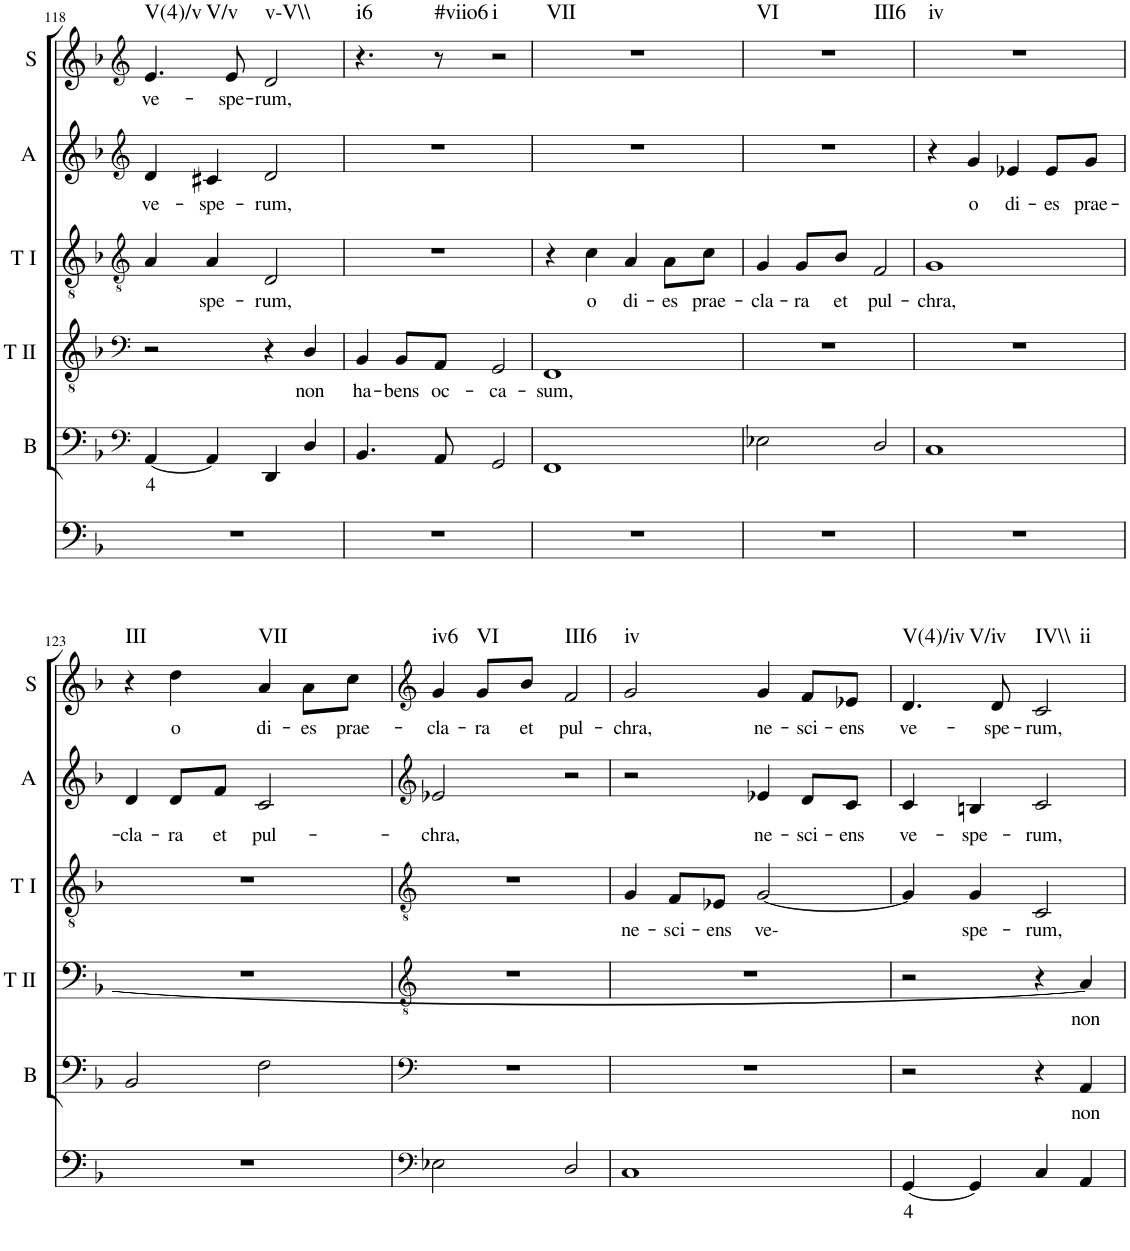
**kern	**text	**kern	**text	**kern	**text	**kern	**text	**kern	**text	**kern	**text	**harte
*part6	*part6	*part5	*part5	*part4	*part4	*part3	*part3	*part2	*part2	*part1	*part1	*part1
*staff6	*staff6	*staff5	*staff5	*staff4	*staff4	*staff3	*staff3	*staff2	*staff2	*staff1	*staff1	*
*I"Continuo	*	*I"Bass	*	*I"Tenor II	*	*I"Tenor I	*	*I"Alto	*	*I"Soprano	*	*
*	*	*I'B	*	*I'T II	*	*I'T I	*	*I'A	*	*I'S	*	*
!!LO:PB:g=z
*clefF4	*	*clefF4	*	*clefF4	*	*clefGv2	*	*clefG2	*	*clefG2	*	*
*k[b-]	*	*k[b-]	*	*k[b-]	*	*k[b-]	*	*k[b-]	*	*k[b-]	*	*
*	*	*	*	*	*	*	*	*M4/4	*	*M4/4	*	*
=118	=118	=118	=118	=118	=118	=118	=118	=118	=118	=118	=118	=118
!	!	!	!LO:LY:b	!	!	!	!	!	!LO:LY:b	!	!LO:LY:b	!LO:H:n=1:kt=V(4)/v
!	!	!	!	!	!	!	!	!	!	!	!	!LO:H:n=2:kt=V/v
1r	.	[4AA/	4	2r	.	4A/	.	4d/	ve-	4.e/	ve-	N N
!	!	!	!	!	!	!	!LO:LY:b	!	!LO:LY:b	!	!	!
.	.	4AA/]	.	.	.	4A/	spe-	4c#X/	spe-	.	.	.
!	!	!	!	!	!	!	!	!	!	!	!LO:LY:b	!
.	.	.	.	.	.	.	.	.	.	8e/	spe-	.
!	!	!	!	!	!	!	!LO:LY:b	!	!LO:LY:b	!	!LO:LY:b	!LO:H:kt=v-V\\
.	.	4DD/	.	4r	.	2D/	rum,	2d/	rum,	2d/	rum,	N
!	!	!	!	!	!LO:LY:b	!	!	!	!	!	!	!
.	.	4D/	.	4D/	non	.	.	.	.	.	.	.
=119	=119	=119	=119	=119	=119	=119	=119	=119	=119	=119	=119	=119
!	!	!	!	!	!LO:LY:b	!	!	!	!	!	!	!LO:H:kt=i6
1r	.	4.BB-/	.	4BB-/	ha-	1r	.	1r	.	4.r	.	N
!	!	!	!	!	!LO:LY:b	!	!	!	!	!	!	!
.	.	.	.	8BB-/L	bens	.	.	.	.	.	.	.
!	!	!	!	!	!LO:LY:b	!	!	!	!	!	!	!LO:H:kt=#viio6
.	.	8AA/	.	8AA/J	oc-	.	.	.	.	8r	.	N
!	!	!	!	!	!LO:LY:b	!	!	!	!	!	!	!LO:H:kt=i
.	.	2GG/	.	2GG/	ca-	.	.	.	.	2r	.	N
=120	=120	=120	=120	=120	=120	=120	=120	=120	=120	=120	=120	=120
!	!	!	!	!	!LO:LY:b	!	!	!	!	!	!	!LO:H:kt=VII
1r	.	1FF	.	1FF	sum,	4r	.	1r	.	1r	.	N
!	!	!	!	!	!	!	!LO:LY:b	!	!	!	!	!
.	.	.	.	.	.	4c\	o	.	.	.	.	.
!	!	!	!	!	!	!	!LO:LY:b	!	!	!	!	!
.	.	.	.	.	.	4A/	di-	.	.	.	.	.
!	!	!	!	!	!	!	!LO:LY:b	!	!	!	!	!
.	.	.	.	.	.	8A\L	es	.	.	.	.	.
!	!	!	!	!	!	!	!LO:LY:b	!	!	!	!	!
.	.	.	.	.	.	8c\J	prae-	.	.	.	.	.
=121	=121	=121	=121	=121	=121	=121	=121	=121	=121	=121	=121	=121
!	!	!	!	!	!	!	!LO:LY:b	!	!	!	!	!LO:H:n=1:kt=VI
!	!	!	!	!	!	!	!	!	!	!	!	!LO:H:n=2:kt=III6
1r	.	2E-X\	.	1r	.	4G/	cla-	1r	.	1r	.	N N
!	!	!	!	!	!	!	!LO:LY:b	!	!	!	!	!
.	.	.	.	.	.	8G/L	ra	.	.	.	.	.
!	!	!	!	!	!	!	!LO:LY:b	!	!	!	!	!
.	.	.	.	.	.	8B-/J	et	.	.	.	.	.
!	!	!	!	!	!	!	!LO:LY:b	!	!	!	!	!
.	.	2D/	.	.	.	2F/	pul-	.	.	.	.	.
=122	=122	=122	=122	=122	=122	=122	=122	=122	=122	=122	=122	=122
!	!	!	!	!	!	!	!LO:LY:b	!	!	!	!	!LO:H:kt=iv
1r	.	1C	.	1r	.	1G	chra,	4r	.	1r	.	N
!	!	!	!	!	!	!	!	!	!LO:LY:b	!	!	!
.	.	.	.	.	.	.	.	4g/	o	.	.	.
!	!	!	!	!	!	!	!	!	!LO:LY:b	!	!	!
.	.	.	.	.	.	.	.	4e-X/	di-	.	.	.
!	!	!	!	!	!	!	!	!	!LO:LY:b	!	!	!
.	.	.	.	.	.	.	.	8e-/L	es	.	.	.
!	!	!	!	!	!	!	!	!	!LO:LY:b	!	!	!
.	.	.	.	.	.	.	.	8g/J	prae-	.	.	.
!!LO:LB:g=z
=123	=123	=123	=123	=123	=123	=123	=123	=123	=123	=123	=123	=123
!	!	!	!	!	!	!	!	!	!LO:LY:b	!	!	!LO:H:kt=III
1r	.	2BB-/	.	1r	.	1r	.	4d/	cla-	4r	.	N
!	!	!	!	!	!	!	!	!	!LO:LY:b	!	!LO:LY:b	!
.	.	.	.	.	.	.	.	8d/L	ra	4dd\	o	.
!	!	!	!	!	!	!	!	!	!LO:LY:b	!	!	!
.	.	.	.	.	.	.	.	8f/J	et	.	.	.
!	!	!	!	!	!	!	!	!	!LO:LY:b	!	!LO:LY:b	!LO:H:kt=VII
.	.	2F\	.	.	.	.	.	2c/	pul-	4a/	di-	N
!	!	!	!	!	!	!	!	!	!	!	!LO:LY:b	!
.	.	.	.	.	.	.	.	.	.	8a\L	es	.
!	!	!	!	!	!	!	!	!	!	!	!LO:LY:b	!
.	.	.	.	.	.	.	.	.	.	8cc\J	prae-	.
=124	=124	=124	=124	=124	=124	=124	=124	=124	=124	=124	=124	=124
*clefF4	*	*clefF4	*	*clefGv2	*	*clefGv2	*	*clefG2	*	*clefG2	*	*
!	!	!	!	!	!	!	!	!	!LO:LY:b	!	!LO:LY:b	!LO:H:kt=iv6
2E-X\	.	1r	.	1r	.	1r	.	2e-X/	chra,	4g/	cla-	N
!	!	!	!	!	!	!	!	!	!	!	!LO:LY:b	!LO:H:kt=VI
.	.	.	.	.	.	.	.	.	.	8g/L	ra	N
!	!	!	!	!	!	!	!	!	!	!	!LO:LY:b	!
.	.	.	.	.	.	.	.	.	.	8b-/J	et	.
!	!	!	!	!	!	!	!	!	!	!	!LO:LY:b	!LO:H:kt=III6
2D/	.	.	.	.	.	.	.	2r	.	2f/	pul-	N
=125	=125	=125	=125	=125	=125	=125	=125	=125	=125	=125	=125	=125
!	!	!	!	!	!	!	!LO:LY:b	!	!	!	!LO:LY:b	!LO:H:kt=iv
1C	.	1r	.	1r	.	4G/	ne-	2r	.	2g/	chra,	N
!	!	!	!	!	!	!	!LO:LY:b	!	!	!	!	!
.	.	.	.	.	.	8F/L	sci-	.	.	.	.	.
!	!	!	!	!	!	!	!LO:LY:b	!	!	!	!	!
.	.	.	.	.	.	8E-X/J	ens	.	.	.	.	.
!	!	!	!	!	!	!	!LO:LY:b	!	!LO:LY:b	!	!LO:LY:b	!
.	.	.	.	.	.	[2G/	ve-	4e-X/	ne-	4g/	ne-	.
!	!	!	!	!	!	!	!	!	!LO:LY:b	!	!LO:LY:b	!
.	.	.	.	.	.	.	.	8d/L	sci-	8f/L	sci-	.
!	!	!	!	!	!	!	!	!	!LO:LY:b	!	!LO:LY:b	!
.	.	.	.	.	.	.	.	8c/J	ens	8e-X/J	ens	.
=126	=126	=126	=126	=126	=126	=126	=126	=126	=126	=126	=126	=126
!	!LO:LY:b	!	!	!	!	!	!	!	!LO:LY:b	!	!LO:LY:b	!LO:H:n=1:kt=V(4)/iv
!	!	!	!	!	!	!	!	!	!	!	!	!LO:H:n=2:kt=V/iv
[4GG/	4	2r	.	2r	.	4G/]	.	4c/	ve-	4.d/	ve-	N N
!	!	!	!	!	!	!	!LO:LY:b	!	!LO:LY:b	!	!	!
4GG/]	.	.	.	.	.	4G/	spe-	4Bn/	spe-	.	.	.
!	!	!	!	!	!	!	!	!	!	!	!LO:LY:b	!
.	.	.	.	.	.	.	.	.	.	8d/	spe-	.
!	!	!	!	!	!	!	!LO:LY:b	!	!LO:LY:b	!	!LO:LY:b	!LO:H:n=1:kt=IV\\
!	!	!	!	!	!	!	!	!	!	!	!	!LO:H:n=2:kt=ii
4C/	.	4r	.	4r	.	2C/	rum,	2c/	rum,	2c/	rum,	N N
!	!	!	!LO:LY:b	!	!LO:LY:b	!	!	!	!	!	!	!
4AA/	.	4AA/	non	4A/]	non	.	.	.	.	.	.	.
=	=	=	=	=	=	=	=	=	=	=	=	=
*-	*-	*-	*-	*-	*-	*-	*-	*-	*-	*-	*-	*-
